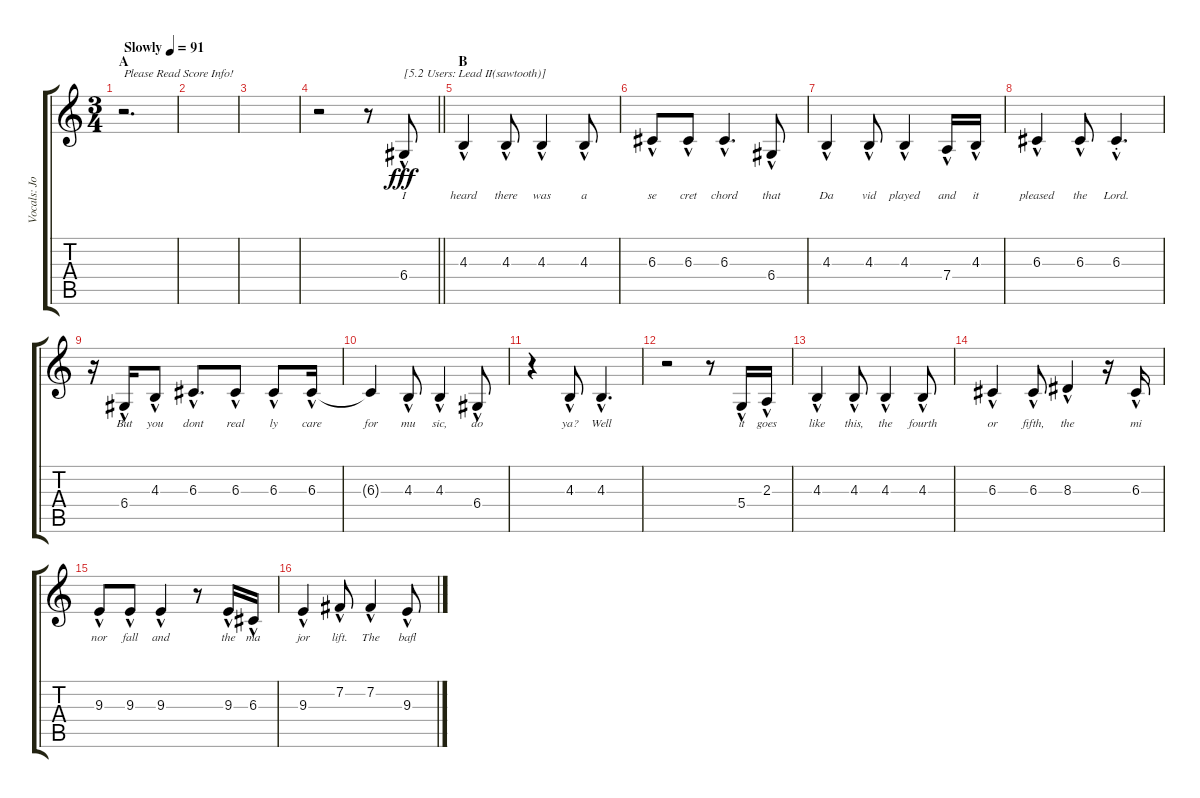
\track ("Vocals: Johnny" "Vocals: Jo") {instrument lead2sawtooth}
\staff {score tabs}
\tuning (E4 B3 G3 D3 A2 E2) {hide}
\ts (3 4)
\section ("" "A")
\tempo (91 "Slowly")
\clef g2
\ks c
r.2{d txt "Please Read Score Info!" dy fff instrument lead2sawtooth} |
|
|
\barLineRight lightlight
r.2 r.8 6.4{hac}.8{txt "[5.2 Users: Lead II(sawtooth)]" lyrics (0 "I") lyrics (1 "") lyrics (2 "") lyrics (3 "") lyrics (4 "")} |
\section ("" "B")
4.3{hac}.4{lyrics (0 "heard") lyrics (1 "") lyrics (2 "") lyrics (3 "") lyrics (4 "")} 4.3{hac}.8{lyrics (0 "there") lyrics (1 "") lyrics (2 "") lyrics (3 "") lyrics (4 "")} 4.3{hac}.4{lyrics (0 "was") lyrics (1 "") lyrics (2 "") lyrics (3 "") lyrics (4 "")} 4.3{hac}.8{lyrics (0 "a") lyrics (1 "") lyrics (2 "") lyrics (3 "") lyrics (4 "")} |
6.3{hac}.8{lyrics (0 "se") lyrics (1 "") lyrics (2 "") lyrics (3 "") lyrics (4 "")} 6.3{hac}.8{lyrics (0 "cret") lyrics (1 "") lyrics (2 "") lyrics (3 "") lyrics (4 "")} 6.3{hac}.4{d lyrics (0 "chord") lyrics (1 "") lyrics (2 "") lyrics (3 "") lyrics (4 "")} 6.4{hac}.8{lyrics (0 "that") lyrics (1 "") lyrics (2 "") lyrics (3 "") lyrics (4 "")} |
4.3{hac}.4{lyrics (0 "Da") lyrics (1 "") lyrics (2 "") lyrics (3 "") lyrics (4 "")} 4.3{hac}.8{lyrics (0 "vid") lyrics (1 "") lyrics (2 "") lyrics (3 "") lyrics (4 "")} 4.3{hac}.4{lyrics (0 "played") lyrics (1 "") lyrics (2 "") lyrics (3 "") lyrics (4 "")} 7.4{hac}.16{lyrics (0 "and") lyrics (1 "") lyrics (2 "") lyrics (3 "") lyrics (4 "")} 4.3{hac}.16{lyrics (0 "it") lyrics (1 "") lyrics (2 "") lyrics (3 "") lyrics (4 "")} |
6.3{hac}.4{lyrics (0 "pleased") lyrics (1 "") lyrics (2 "") lyrics (3 "") lyrics (4 "")} 6.3{hac}.8{lyrics (0 "the") lyrics (1 "") lyrics (2 "") lyrics (3 "") lyrics (4 "")} 6.3{hac st}.4{d lyrics (0 "Lord.") lyrics (1 "") lyrics (2 "") lyrics (3 "") lyrics (4 "")} |
r.16 6.4{hac}.16{lyrics (0 "But") lyrics (1 "") lyrics (2 "") lyrics (3 "") lyrics (4 "")} 4.3{hac}.8{lyrics (0 "you") lyrics (1 "") lyrics (2 "") lyrics (3 "") lyrics (4 "")} 6.3{hac}.8{d lyrics (0 "dont") lyrics (1 "") lyrics (2 "") lyrics (3 "") lyrics (4 "")} 6.3{hac}.8{lyrics (0 "real") lyrics (1 "") lyrics (2 "") lyrics (3 "") lyrics (4 "")} 6.3{hac}.8{lyrics (0 "ly") lyrics (1 "") lyrics (2 "") lyrics (3 "") lyrics (4 "")} 6.3{hac}.16{lyrics (0 "care") lyrics (1 "") lyrics (2 "") lyrics (3 "") lyrics (4 "")} |
6.3{t}.4{lyrics (0 "for") lyrics (1 "") lyrics (2 "") lyrics (3 "") lyrics (4 "")} 4.3{hac}.8{lyrics (0 "mu") lyrics (1 "") lyrics (2 "") lyrics (3 "") lyrics (4 "")} 4.3{hac}.4{lyrics (0 "sic,") lyrics (1 "") lyrics (2 "") lyrics (3 "") lyrics (4 "")} 6.4{hac}.8{lyrics (0 "do") lyrics (1 "") lyrics (2 "") lyrics (3 "") lyrics (4 "")} |
r.4 4.3{hac}.8{lyrics (0 "ya?") lyrics (1 "") lyrics (2 "") lyrics (3 "") lyrics (4 "")} 4.3{hac}.4{d lyrics (0 "Well") lyrics (1 "") lyrics (2 "") lyrics (3 "") lyrics (4 "")} |
r.2 r.8 5.4{hac}.16{lyrics (0 "it") lyrics (1 "") lyrics (2 "") lyrics (3 "") lyrics (4 "")} 2.3{hac}.16{lyrics (0 "goes") lyrics (1 "") lyrics (2 "") lyrics (3 "") lyrics (4 "")} |
4.3{hac}.4{lyrics (0 "like") lyrics (1 "") lyrics (2 "") lyrics (3 "") lyrics (4 "")} 4.3{hac}.8{lyrics (0 "this,") lyrics (1 "") lyrics (2 "") lyrics (3 "") lyrics (4 "")} 4.3{hac}.4{lyrics (0 "the") lyrics (1 "") lyrics (2 "") lyrics (3 "") lyrics (4 "")} 4.3{hac}.8{lyrics (0 "fourth") lyrics (1 "") lyrics (2 "") lyrics (3 "") lyrics (4 "")} |
6.3{hac}.4{lyrics (0 "or") lyrics (1 "") lyrics (2 "") lyrics (3 "") lyrics (4 "")} 6.3{hac}.8{lyrics (0 "fifth,") lyrics (1 "") lyrics (2 "") lyrics (3 "") lyrics (4 "")} 8.3{hac}.4{lyrics (0 "the") lyrics (1 "") lyrics (2 "") lyrics (3 "") lyrics (4 "")} r.16 6.3{hac}.16{lyrics (0 "mi") lyrics (1 "") lyrics (2 "") lyrics (3 "") lyrics (4 "")} |
9.3{hac}.8{lyrics (0 "nor") lyrics (1 "") lyrics (2 "") lyrics (3 "") lyrics (4 "")} 9.3{hac}.8{lyrics (0 "fall") lyrics (1 "") lyrics (2 "") lyrics (3 "") lyrics (4 "")} 9.3{hac}.4{lyrics (0 "and") lyrics (1 "") lyrics (2 "") lyrics (3 "") lyrics (4 "")} r.8 9.3{hac}.16{lyrics (0 "the") lyrics (1 "") lyrics (2 "") lyrics (3 "") lyrics (4 "")} 6.3{hac}.16{lyrics (0 "ma") lyrics (1 "") lyrics (2 "") lyrics (3 "") lyrics (4 "")} |
9.3{hac}.4{lyrics (0 "jor") lyrics (1 "") lyrics (2 "") lyrics (3 "") lyrics (4 "")} 7.2{hac}.8{lyrics (0 "lift.") lyrics (1 "") lyrics (2 "") lyrics (3 "") lyrics (4 "")} 7.2{hac}.4{lyrics (0 "The") lyrics (1 "") lyrics (2 "") lyrics (3 "") lyrics (4 "")} 9.3{hac}.8{lyrics (0 "bafl") lyrics (1 "") lyrics (2 "") lyrics (3 "") lyrics (4 "")}
